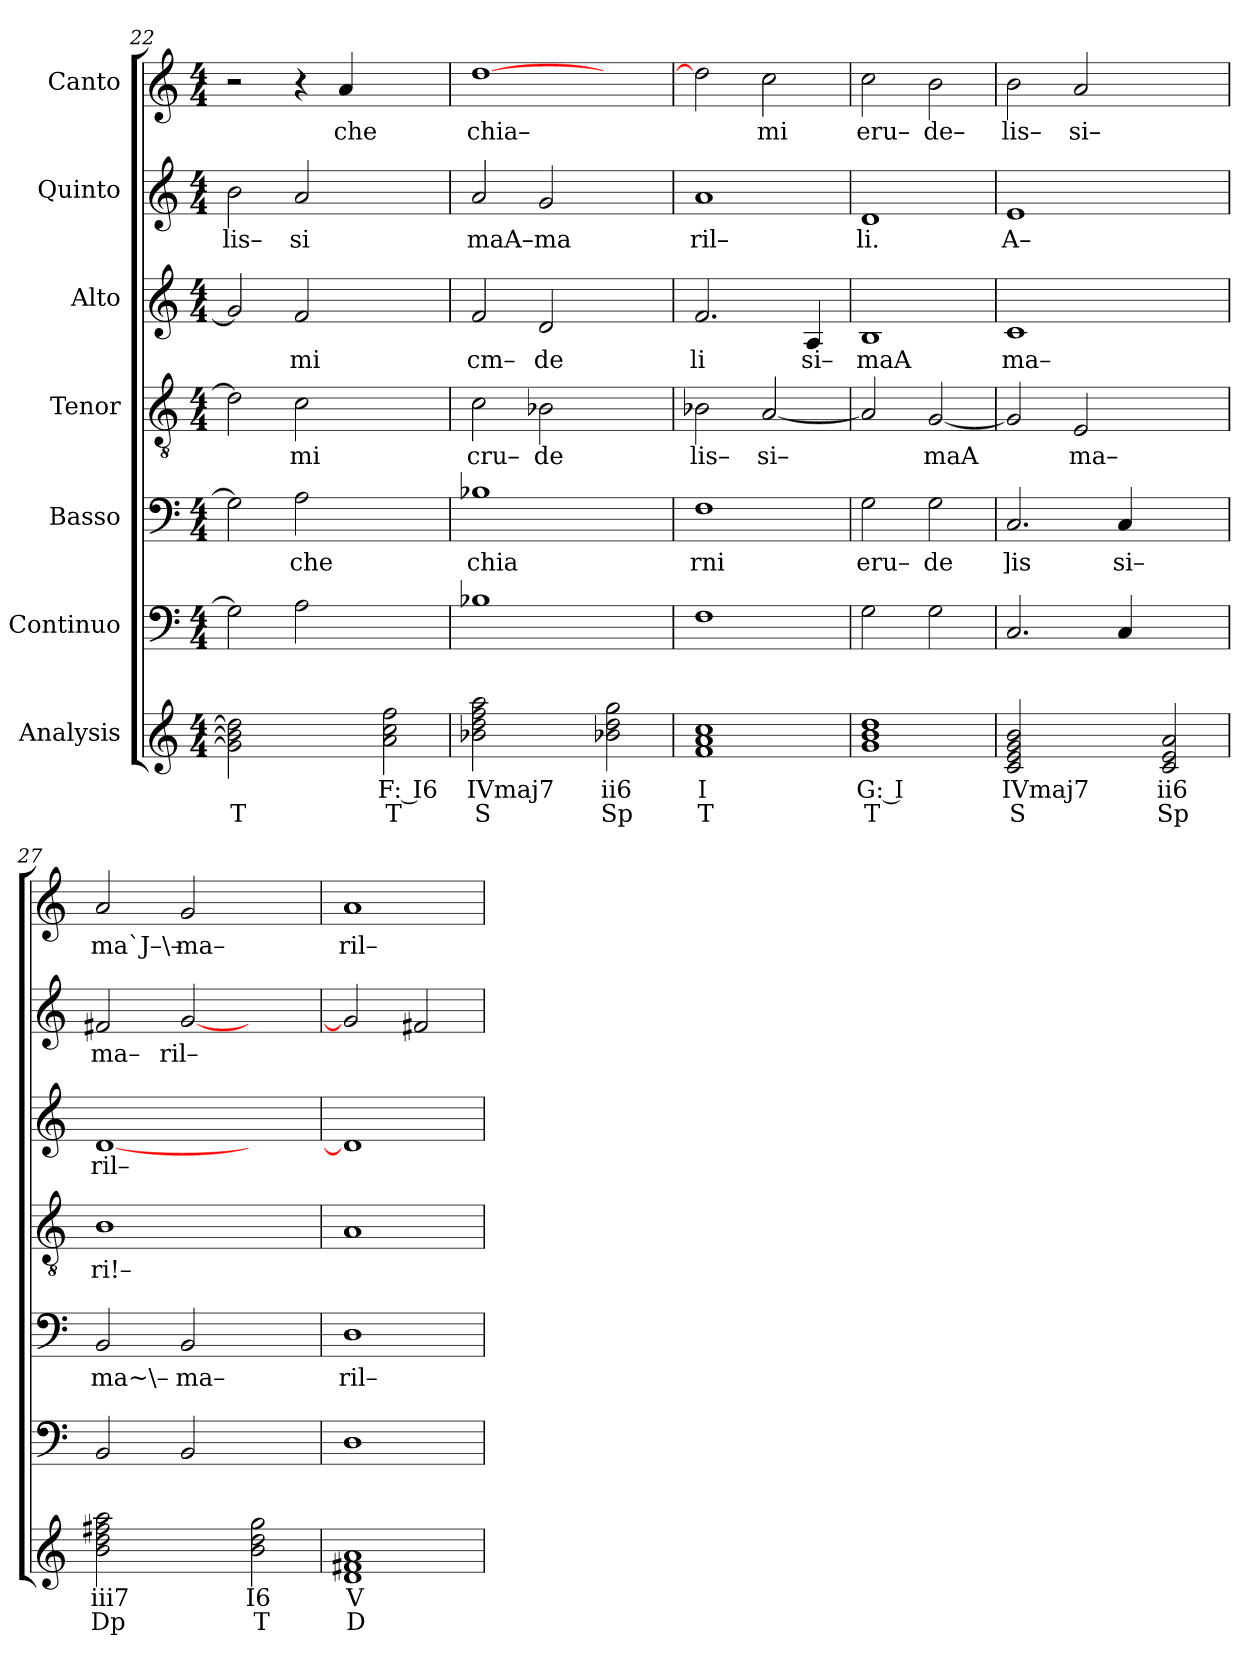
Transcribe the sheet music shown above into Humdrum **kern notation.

**kern	**text	**text	**kern	**kern	**text	**kern	**text	**kern	**text	**kern	**text	**kern	**text
*part7	*part7	*part7	*part6	*part5	*part5	*part4	*part4	*part3	*part3	*part2	*part2	*part1	*part1
*staff7	*staff7	*staff7	*staff6	*staff5	*staff5	*staff4	*staff4	*staff3	*staff3	*staff2	*staff2	*staff1	*staff1
*I"Analysis	*	*	*I"Continuo	*I"Basso	*	*I"Tenor	*	*I"Alto	*	*I"Quinto	*	*I"Canto	*
*	*	*	*clefF4	*clefF4	*	*clefGv2	*	*clefG2	*	*clefG2	*	*clefG2	*
*k[]	*	*	*k[]	*k[]	*	*k[]	*	*k[]	*	*k[]	*	*k[]	*
*M4/4	*	*	*M4/4	*M4/4	*	*M4/4	*	*M4/4	*	*M4/4	*	*M4/4	*
=22	=22	=22	=22	=22	=22	=22	=22	=22	=22	=22	=22	=22	=22
!	!	!	!	!	!	!	!	!	!	!	!LO:LY:b	!	!
2g] 2b] 2dd]	.	T	2G\]	2G\]	.	2d\]	.	2g/]	.	2b\	lis–	2r	.
!	!	!	!	!	!LO:LY:b	!	!	!	!	!	!	!	!
!	!	!	!	!	!	!	!LO:LY:b	!	!	!	!	!	!
!	!	!	!	!	!	!	!	!	!LO:LY:b	!	!	!	!
!	!	!	!	!	!	!	!	!	!	!	!LO:LY:b	!	!
2ryy	.	.	2A\	2A\	che	2c\	mi	2f/	mi	2a/	si	4r	.
!	!	!	!	!	!	!	!	!	!	!	!	!	!LO:LY:b
.	.	.	.	.	.	.	.	.	.	.	.	4a/	che
2a 2cc 2ff	F: I6	T	2ryy	2ryy	.	2ryy	.	2ryy	.	2ryy	.	2ryy	.
=23	=23	=23	=23	=23	=23	=23	=23	=23	=23	=23	=23	=23	=23
!	!	!	!	!	!LO:LY:b	!	!	!	!	!	!	!	!
!	!	!	!	!	!	!	!LO:LY:b	!	!	!	!	!	!
!	!	!	!	!	!	!	!	!	!LO:LY:b	!	!	!	!
!	!	!	!	!	!	!	!	!	!	!	!LO:LY:b	!	!
!	!	!	!	!	!	!	!	!	!	!	!	!	!LO:LY:b
2b-X 2dd 2ff 2aa	IVmaj7	S	1B-X	1B-X	chia	2c\	cru–	2f/	cm–	2a/	maA–	[1dd	chia–
!	!	!	!	!	!	!	!LO:LY:b	!	!	!	!	!	!
!	!	!	!	!	!	!	!	!	!LO:LY:b	!	!	!	!
!	!	!	!	!	!	!	!	!	!	!	!LO:LY:b	!	!
2ryy	.	.	.	.	.	2B-X\	de	2d/	de	2g/	ma	.	.
2b-X 2dd 2gg	ii6	Sp	2ryy	2ryy	.	2ryy	.	2ryy	.	2ryy	.	2ryy	.
=24	=24	=24	=24	=24	=24	=24	=24	=24	=24	=24	=24	=24	=24
!	!	!	!	!	!LO:LY:b	!	!	!	!	!	!	!	!
!	!	!	!	!	!	!	!LO:LY:b	!	!	!	!	!	!
!	!	!	!	!	!	!	!	!	!LO:LY:b	!	!	!	!
!	!	!	!	!	!	!	!	!	!	!	!LO:LY:b	!	!
1f 1a 1cc	I	T	1F	1F	rni	2B-X\	lis–	2.f/	li	1a	ril–	2dd\]	.
!	!	!	!	!	!	!	!LO:LY:b	!	!	!	!	!	!
!	!	!	!	!	!	!	!	!	!	!	!	!	!LO:LY:b
.	.	.	.	.	.	[2A/	si–	.	.	.	.	2cc\	mi
!	!	!	!	!	!	!	!	!	!LO:LY:b	!	!	!	!
.	.	.	.	.	.	.	.	4A/	si–	.	.	.	.
=25	=25	=25	=25	=25	=25	=25	=25	=25	=25	=25	=25	=25	=25
!	!	!	!	!	!LO:LY:b	!	!	!	!	!	!	!	!
!	!	!	!	!	!	!	!	!	!LO:LY:b	!	!	!	!
!	!	!	!	!	!	!	!	!	!	!	!LO:LY:b	!	!
!	!	!	!	!	!	!	!	!	!	!	!	!	!LO:LY:b
1g 1b 1dd	G: I	T	2G\	2G\	eru–	2A/]	.	1B	maA	1d	li.	2cc\	eru–
!	!	!	!	!	!LO:LY:b	!	!	!	!	!	!	!	!
!	!	!	!	!	!	!	!LO:LY:b	!	!	!	!	!	!
!	!	!	!	!	!	!	!	!	!	!	!	!	!LO:LY:b
.	.	.	2G\	2G\	de	[2G/	maA	.	.	.	.	2b\	de–
=26	=26	=26	=26	=26	=26	=26	=26	=26	=26	=26	=26	=26	=26
!	!	!	!	!	!LO:LY:b	!	!	!	!	!	!	!	!
!	!	!	!	!	!	!	!	!	!LO:LY:b	!	!	!	!
!	!	!	!	!	!	!	!	!	!	!	!LO:LY:b	!	!
!	!	!	!	!	!	!	!	!	!	!	!	!	!LO:LY:b
2c 2e 2g 2b	IVmaj7	S	2.C/	2.C/	]is	2G/]	.	1c	ma–	1e	A–	2b\	lis–
!	!	!	!	!	!	!	!LO:LY:b	!	!	!	!	!	!
!	!	!	!	!	!	!	!	!	!	!	!	!	!LO:LY:b
2ryy	.	.	.	.	.	2E/	ma–	.	.	.	.	2a/	si–
!	!	!	!	!	!LO:LY:b	!	!	!	!	!	!	!	!
.	.	.	4C/	4C/	si–	.	.	.	.	.	.	.	.
2c 2e 2a	ii6	Sp	2ryy	2ryy	.	2ryy	.	2ryy	.	2ryy	.	2ryy	.
=27	=27	=27	=27	=27	=27	=27	=27	=27	=27	=27	=27	=27	=27
!	!	!	!	!	!LO:LY:b	!	!	!	!	!	!	!	!
!	!	!	!	!	!	!	!LO:LY:b	!	!	!	!	!	!
!	!	!	!	!	!	!	!	!	!LO:LY:b	!	!	!	!
!	!	!	!	!	!	!	!	!	!	!	!LO:LY:b	!	!
!	!	!	!	!	!	!	!	!	!	!	!	!	!LO:LY:b
2b 2dd 2ff#X 2aa	iii7	Dp	2BB/	2BB/	ma~\–	1B	ri!–	[1d	ril–	2f#X/	ma–	2a/	ma`J–\–
!	!	!	!	!	!LO:LY:b	!	!	!	!	!	!	!	!
!	!	!	!	!	!	!	!	!	!	!	!LO:LY:b	!	!
!	!	!	!	!	!	!	!	!	!	!	!	!	!LO:LY:b
2ryy	.	.	2BB/	2BB/	ma–	.	.	.	.	[2g/	ril–	2g/	ma–
2b 2dd 2gg	I6	T	2ryy	2ryy	.	2ryy	.	2ryy	.	2ryy	.	2ryy	.
=28	=28	=28	=28	=28	=28	=28	=28	=28	=28	=28	=28	=28	=28
!	!	!	!	!	!LO:LY:b	!	!	!	!	!	!	!	!
!	!	!	!	!	!	!	!	!	!	!	!	!	!LO:LY:b
1d 1f#X 1a	V	D	1D	1D	ril–	1A	.	1d]	.	2g/]	.	1a	ril–
.	.	.	.	.	.	.	.	.	.	2f#X/	.	.	.
=	=	=	=	=	=	=	=	=	=	=	=	=	=
*-	*-	*-	*-	*-	*-	*-	*-	*-	*-	*-	*-	*-	*-
